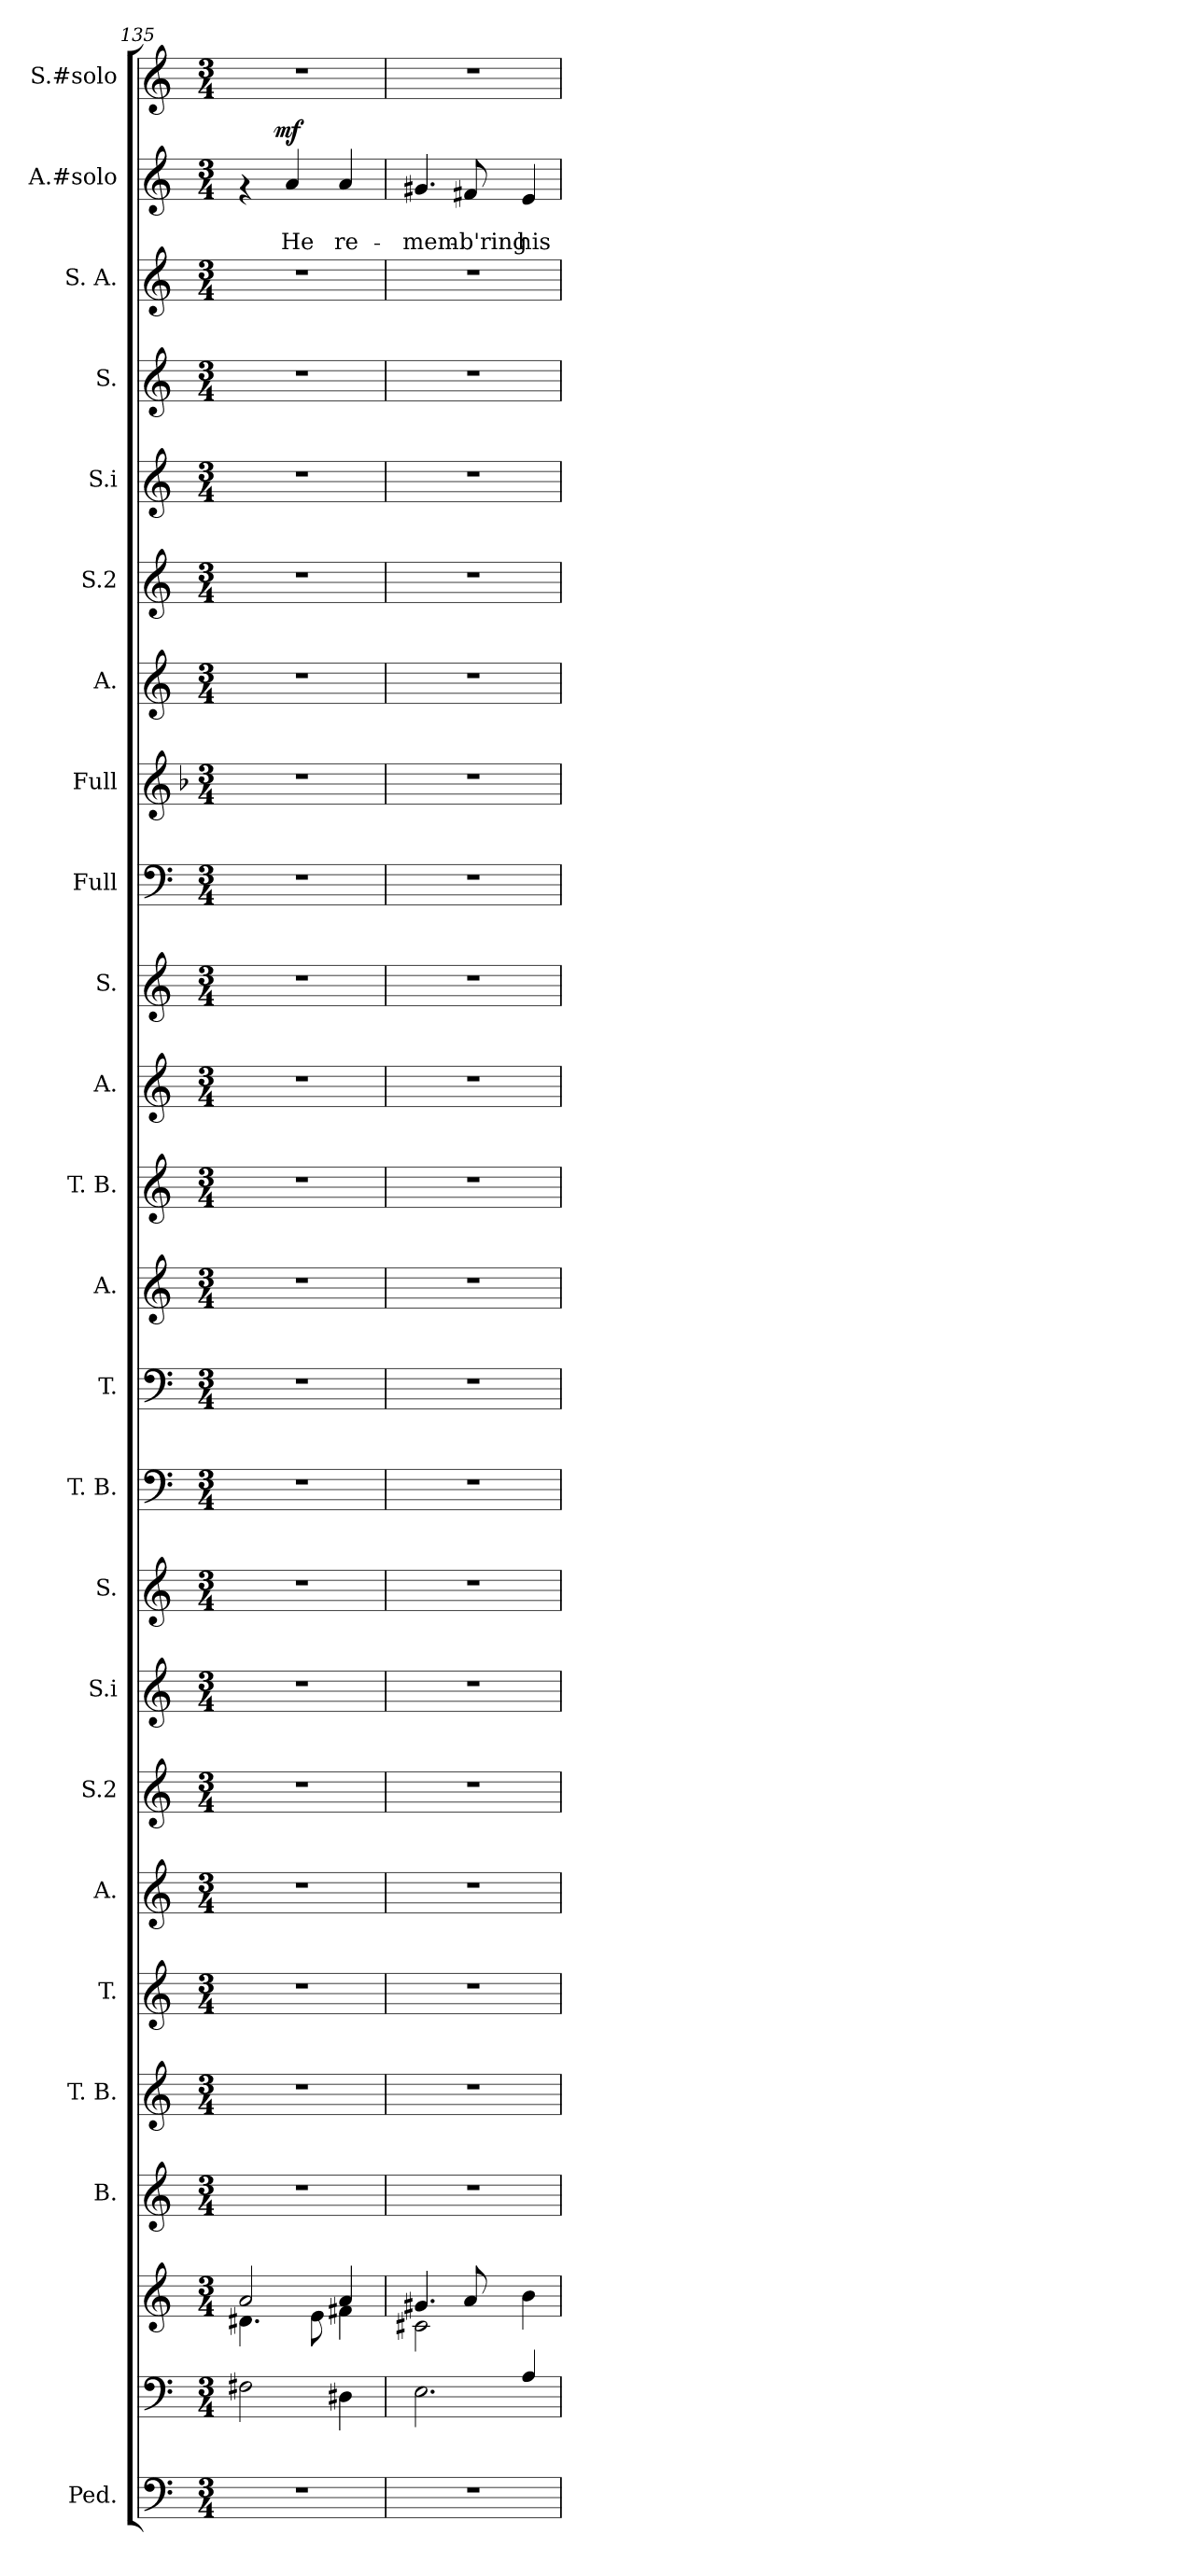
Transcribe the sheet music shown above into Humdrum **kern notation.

**kern	**kern	**kern	**kern	**kern	**kern	**kern	**kern	**kern	**kern	**kern	**kern	**kern	**kern	**kern	**kern	**kern	**kern	**kern	**kern	**kern	**kern	**kern	**kern	**text	**text	**dynam	**kern
*part25	*part24	*part23	*part22	*part21	*part20	*part19	*part18	*part17	*part16	*part15	*part14	*part13	*part12	*part11	*part10	*part9	*part8	*part7	*part6	*part5	*part4	*part3	*part2	*part2	*part2	*part2	*part1
*staff25	*staff24	*staff23	*staff22	*staff21	*staff20	*staff19	*staff18	*staff17	*staff16	*staff15	*staff14	*staff13	*staff12	*staff11	*staff10	*staff9	*staff8	*staff7	*staff6	*staff5	*staff4	*staff3	*staff2	*staff2	*staff2	*staff2	*staff1
*I"Ped.	*	*	*I"B.	*I"T. B.	*I"T.	*I"A.	*I"S.2	*I"S.i	*I"S.	*I"T. B.	*I"T.	*I"A.	*I"T. B.	*I"A.	*I"S.	*I"Full	*I"Full	*I"A.	*I"S.2	*I"S.i	*I"S.	*I"S. A.	*I"A.#solo	*	*	*	*I"S.#solo
*I'Ped.	*	*	*	*I'T. B.	*I'T.	*I'A.	*I'S.2	*I'S.i	*I'S.	*I'T. B.	*I'T.	*	*I'T. B.	*I'A.	*I'S.	*	*	*I'A.	*I'S.2	*I'S.i	*I'S.	*I'S. A.	*I'A.#solo	*	*	*	*I'S.#solo
*clefF4	*clefF4	*clefG2	*clefG2	*clefG2	*clefG2	*clefG2	*clefG2	*clefG2	*clefG2	*clefF4	*clefF4	*clefG2	*clefG2	*clefG2	*clefG2	*clefF4	*clefG2	*clefG2	*clefG2	*clefG2	*clefG2	*clefG2	*clefG2	*	*	*	*clefG2
*	*	*	*	*	*	*	*	*	*	*	*	*	*	*	*	*	*ITrd3c5	*	*	*	*	*	*	*	*	*	*
*k[]	*k[]	*k[]	*k[]	*k[]	*k[]	*k[]	*k[]	*k[]	*k[]	*k[]	*k[]	*k[]	*k[]	*k[]	*k[]	*k[]	*k[]	*k[]	*k[]	*k[]	*k[]	*k[]	*k[]	*	*	*	*k[]
*C:	*C:	*C:	*C:	*C:	*C:	*C:	*C:	*C:	*C:	*C:	*C:	*C:	*C:	*C:	*C:	*C:	*C:	*C:	*C:	*C:	*C:	*C:	*C:	*	*	*	*C:
*M3/4	*M3/4	*M3/4	*M3/4	*M3/4	*M3/4	*M3/4	*M3/4	*M3/4	*M3/4	*M3/4	*M3/4	*M3/4	*M3/4	*M3/4	*M3/4	*M3/4	*M3/4	*M3/4	*M3/4	*M3/4	*M3/4	*M3/4	*M3/4	*	*	*	*M3/4
=135	=135	=135	=135	=135	=135	=135	=135	=135	=135	=135	=135	=135	=135	=135	=135	=135	=135	=135	=135	=135	=135	=135	=135	=135	=135	=135	=135
*	*	*^	*	*	*	*	*	*	*	*	*	*	*	*	*	*	*	*	*	*	*	*	*^	*	*	*	*
2.r	2F#X\	2a/	4.d#X\	2.r	2.r	2.r	2.r	2.r	2.r	2.r	2.r	2.r	2.r	2.r	2.r	2.r	2.r	2.r	2.r	2.r	2.r	2.r	2.r	4rf	8..ryy	.	.	.	2.r
!	!	!	!	!	!	!	!	!	!	!	!	!	!	!	!	!	!	!	!	!	!	!	!	!	!	!	!	!LO:DY:a	!
.	.	.	.	.	.	.	.	.	.	.	.	.	.	.	.	.	.	.	.	.	.	.	.	.	2ryy	.	.	mf	.
!	!	!	!	!	!	!	!	!	!	!	!	!	!	!	!	!	!	!	!	!	!	!	!	!	!	!	!LO:LY:b	!	!
.	.	.	.	.	.	.	.	.	.	.	.	.	.	.	.	.	.	.	.	.	.	.	.	4a/	.	.	He	.	.
.	.	.	8e\	.	.	.	.	.	.	.	.	.	.	.	.	.	.	.	.	.	.	.	.	.	.	.	.	.	.
!	!	!	!	!	!	!	!	!	!	!	!	!	!	!	!	!	!	!	!	!	!	!	!	!	!	!	!LO:LY:b	!	!
.	4D#X\	4a/	4f#X\	.	.	.	.	.	.	.	.	.	.	.	.	.	.	.	.	.	.	.	.	4a/	.	.	re-	.	.
.	.	.	.	.	.	.	.	.	.	.	.	.	.	.	.	.	.	.	.	.	.	.	.	.	32ryy	.	.	.	.
!!LO:PB:g=z
=136	=136	=136	=136	=136	=136	=136	=136	=136	=136	=136	=136	=136	=136	=136	=136	=136	=136	=136	=136	=136	=136	=136	=136	=136	=136	=136	=136	=136	=136
*	*^	*	*	*	*	*	*	*	*	*	*	*	*	*	*	*	*	*	*	*	*	*	*	*	*	*	*	*	*
!	!	!	!	!	!	!	!	!	!	!	!	!	!	!	!	!	!	!	!	!	!	!	!	!	!	!	!	!LO:LY:b	!	!
*	*	*	*	*	*	*	*	*	*	*	*	*	*	*	*	*	*	*	*	*	*	*	*	*	*v	*v	*	*	*	*
2.r	2.E\	2ryy	4.g#X/	2c#X\	2.r	2.r	2.r	2.r	2.r	2.r	2.r	2.r	2.r	2.r	2.r	2.r	2.r	2.r	2.r	2.r	2.r	2.r	2.r	2.r	4.g#X/	.	-mem-	.	2.r
!	!	!	!	!	!	!	!	!	!	!	!	!	!	!	!	!	!	!	!	!	!	!	!	!	!	!	!LO:LY:b	!	!
.	.	.	8a/	.	.	.	.	.	.	.	.	.	.	.	.	.	.	.	.	.	.	.	.	.	8f#X/	.	-b'ring	.	.
!	!	!	!	!	!	!	!	!	!	!	!	!	!	!	!	!	!	!	!	!	!	!	!	!	!	!	!LO:LY:b	!	!
.	.	4A/	4ryy	4b\	.	.	.	.	.	.	.	.	.	.	.	.	.	.	.	.	.	.	.	.	4e/	.	his	.	.
*	*v	*v	*	*	*	*	*	*	*	*	*	*	*	*	*	*	*	*	*	*	*	*	*	*	*	*	*	*	*
*	*	*v	*v	*	*	*	*	*	*	*	*	*	*	*	*	*	*	*	*	*	*	*	*	*	*	*	*	*
=	=	=	=	=	=	=	=	=	=	=	=	=	=	=	=	=	=	=	=	=	=	=	=	=	=	=	=
*-	*-	*-	*-	*-	*-	*-	*-	*-	*-	*-	*-	*-	*-	*-	*-	*-	*-	*-	*-	*-	*-	*-	*-	*-	*-	*-	*-
